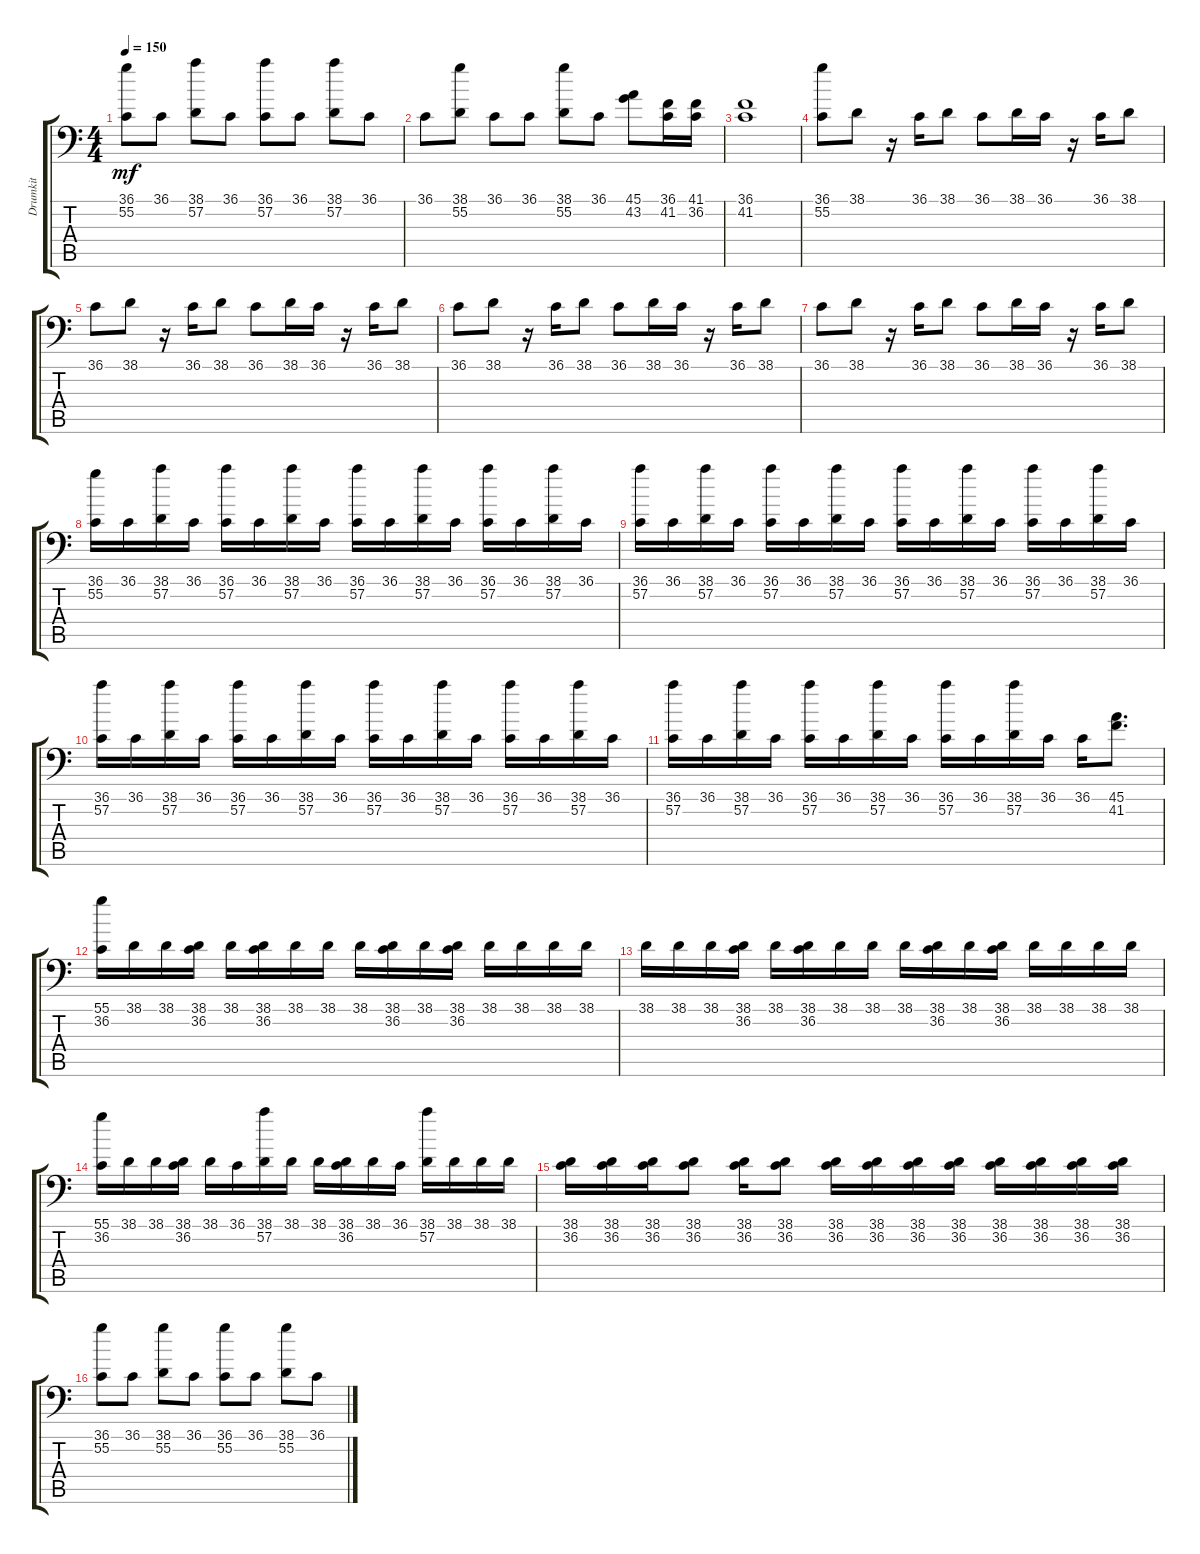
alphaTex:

\track ("Drumkit" "Drumkit") {instrument acousticgrandpiano}
\staff {score tabs}
\tuning (C-1 C-1 C-1 C-1 C-1 C-1) {hide}
\ts (4 4)
\tempo 150
\clef f4
\ks c
(36.1 55.2).8{dy mf} 36.1.8 (38.1 57.2).8 36.1.8 (36.1 57.2).8 36.1.8 (38.1 57.2).8 36.1.8 |
36.1.8 (38.1 55.2).8 36.1.8 36.1.8 (38.1 55.2).8 36.1.8 (45.1 43.2).8 (36.1 41.2).16 (41.1 36.2).16 |
(36.1 41.2).1 |
(36.1 55.2).8 38.1.8 r.16 36.1.16 38.1.8 36.1.8 38.1.16 36.1.16 r.16 36.1.16 38.1.8 |
36.1.8 38.1.8 r.16 36.1.16 38.1.8 36.1.8 38.1.16 36.1.16 r.16 36.1.16 38.1.8 |
36.1.8 38.1.8 r.16 36.1.16 38.1.8 36.1.8 38.1.16 36.1.16 r.16 36.1.16 38.1.8 |
36.1.8 38.1.8 r.16 36.1.16 38.1.8 36.1.8 38.1.16 36.1.16 r.16 36.1.16 38.1.8 |
(36.1 55.2).16 36.1.16 (38.1 57.2).16 36.1.16 (36.1 57.2).16 36.1.16 (38.1 57.2).16 36.1.16 (36.1 57.2).16 36.1.16 (38.1 57.2).16 36.1.16 (36.1 57.2).16 36.1.16 (38.1 57.2).16 36.1.16 |
(36.1 57.2).16 36.1.16 (38.1 57.2).16 36.1.16 (36.1 57.2).16 36.1.16 (38.1 57.2).16 36.1.16 (36.1 57.2).16 36.1.16 (38.1 57.2).16 36.1.16 (36.1 57.2).16 36.1.16 (38.1 57.2).16 36.1.16 |
(36.1 57.2).16 36.1.16 (38.1 57.2).16 36.1.16 (36.1 57.2).16 36.1.16 (38.1 57.2).16 36.1.16 (36.1 57.2).16 36.1.16 (38.1 57.2).16 36.1.16 (36.1 57.2).16 36.1.16 (38.1 57.2).16 36.1.16 |
(36.1 57.2).16 36.1.16 (38.1 57.2).16 36.1.16 (36.1 57.2).16 36.1.16 (38.1 57.2).16 36.1.16 (36.1 57.2).16 36.1.16 (38.1 57.2).16 36.1.16 36.1.16 (45.1 41.2).8{d} |
(55.1 36.2).16 38.1.16 38.1.16 (38.1 36.2).16 38.1.16 (38.1 36.2).16 38.1.16 38.1.16 38.1.16 (38.1 36.2).16 38.1.16 (38.1 36.2).16 38.1.16 38.1.16 38.1.16 38.1.16 |
38.1.16 38.1.16 38.1.16 (38.1 36.2).16 38.1.16 (38.1 36.2).16 38.1.16 38.1.16 38.1.16 (38.1 36.2).16 38.1.16 (38.1 36.2).16 38.1.16 38.1.16 38.1.16 38.1.16 |
(55.1 36.2).16 38.1.16 38.1.16 (38.1 36.2).16 38.1.16 36.1.16 (38.1 57.2).16 38.1.16 38.1.16 (38.1 36.2).16 38.1.16 36.1.16 (38.1 57.2).16 38.1.16 38.1.16 38.1.16 |
(38.1 36.2).16 (38.1 36.2).16 (38.1 36.2).16 (38.1 36.2).8 (38.1 36.2).16 (38.1 36.2).8 (38.1 36.2).16 (38.1 36.2).16 (38.1 36.2).16 (38.1 36.2).16 (38.1 36.2).16 (38.1 36.2).16 (38.1 36.2).16 (38.1 36.2).16 |
(36.1 55.2).8 36.1.8 (38.1 55.2).8 36.1.8 (36.1 55.2).8 36.1.8 (38.1 55.2).8 36.1.8
